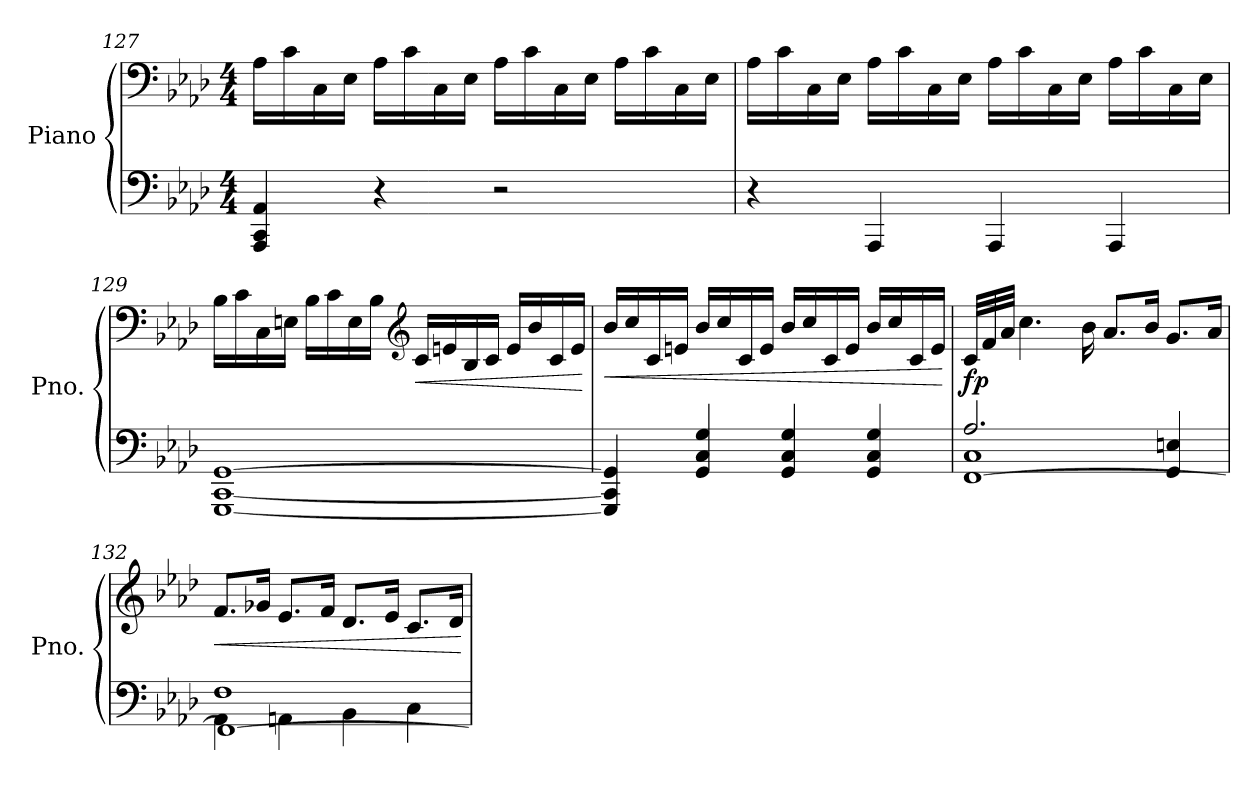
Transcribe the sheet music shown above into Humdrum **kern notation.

**kern	**kern	**dynam
*part1	*part1	*part1
*staff2	*staff1	*staff1/2
*I"Piano	*	*
*I'Pno.	*	*
!!LO:LB:g=z
*clefF4	*clefF4	*
*k[b-e-a-d-]	*k[b-e-a-d-]	*
*M4/4	*M4/4	*
=127	=127	=127
4AAA-/ 4CC/ 4AA-/	16A-\LL	.
.	16c\	.
.	16C\	.
.	16E-\JJ	.
4r	16A-\LL	.
.	16c\	.
.	16C\	.
.	16E-\JJ	.
2r	16A-\LL	.
.	16c\	.
.	16C\	.
.	16E-\JJ	.
.	16A-\LL	.
.	16c\	.
.	16C\	.
.	16E-\JJ	.
=128	=128	=128
4r	16A-\LL	.
.	16c\	.
.	16C\	.
.	16E-\JJ	.
4AAA-/	16A-\LL	.
.	16c\	.
.	16C\	.
.	16E-\JJ	.
4AAA-/	16A-\LL	.
.	16c\	.
.	16C\	.
.	16E-\JJ	.
4AAA-/	16A-\LL	.
.	16c\	.
.	16C\	.
.	16E-\JJ	.
=129	=129	=129
[1GGG [1CC [1GG	16B-\LL	.
.	16c\	.
.	16C\	.
.	16En\JJ	.
.	16B-\LL	.
.	16c\	.
.	16E\	.
.	16B-\JJ	.
*	*clefG2	*
!	!	!LO:HP:b
.	16c/LL	<
.	16en/	.
.	16B-/	.
.	16c/JJ	.
.	16e/LL	.
.	16b-/	.
.	16c/	.
.	16e/JJ	.
.	.	[
!!LO:LB:g=z
=130	=130	=130
!	!	!LO:HP:b
4GGG/] 4CC/] 4GG/]	16b-/LL	<
.	16cc/	.
.	16c/	.
.	16en/JJ	.
4GG/ 4C/ 4G/	16b-/LL	.
.	16cc/	.
.	16c/	.
.	16e/JJ	.
4GG/ 4C/ 4G/	16b-/LL	.
.	16cc/	.
.	16c/	.
.	16e/JJ	.
4GG/ 4C/ 4G/	16b-/LL	.
.	16cc/	.
.	16c/	.
.	16e/JJ	.
.	.	[
=131	=131	=131
*^	*	*
*	*^	*	*
*	*	*	*Xtuplet	*
!	!	!	!	!LO:DY:b
2.A-/	1C	[1FF	48c/LLL	fp
.	.	.	48f/	.
.	.	.	48a-/JJJ	.
.	.	.	4.cc\	.
.	.	.	16b-\	.
.	.	.	8.a-/L	.
.	.	.	16b-/Jk	.
4GG/ 4En/	.	.	8.g/L	.
.	.	.	16a-/Jk	.
=132	=132	=132	=132	=132
!	!	!	!	!LO:HP:b
1F	4AA-\	1FF_	8.f/L	<
.	.	.	16g-X/Jk	.
.	4AAn\	.	8.e-/L	.
.	.	.	16f/Jk	.
.	4BB-\	.	8.d-/L	.
.	.	.	16e-/Jk	.
.	4C\	.	8.c/L	.
.	.	.	16d-/Jk	.
*v	*v	*v	*	*
.	.	[
=	=	=
*-	*-	*-
